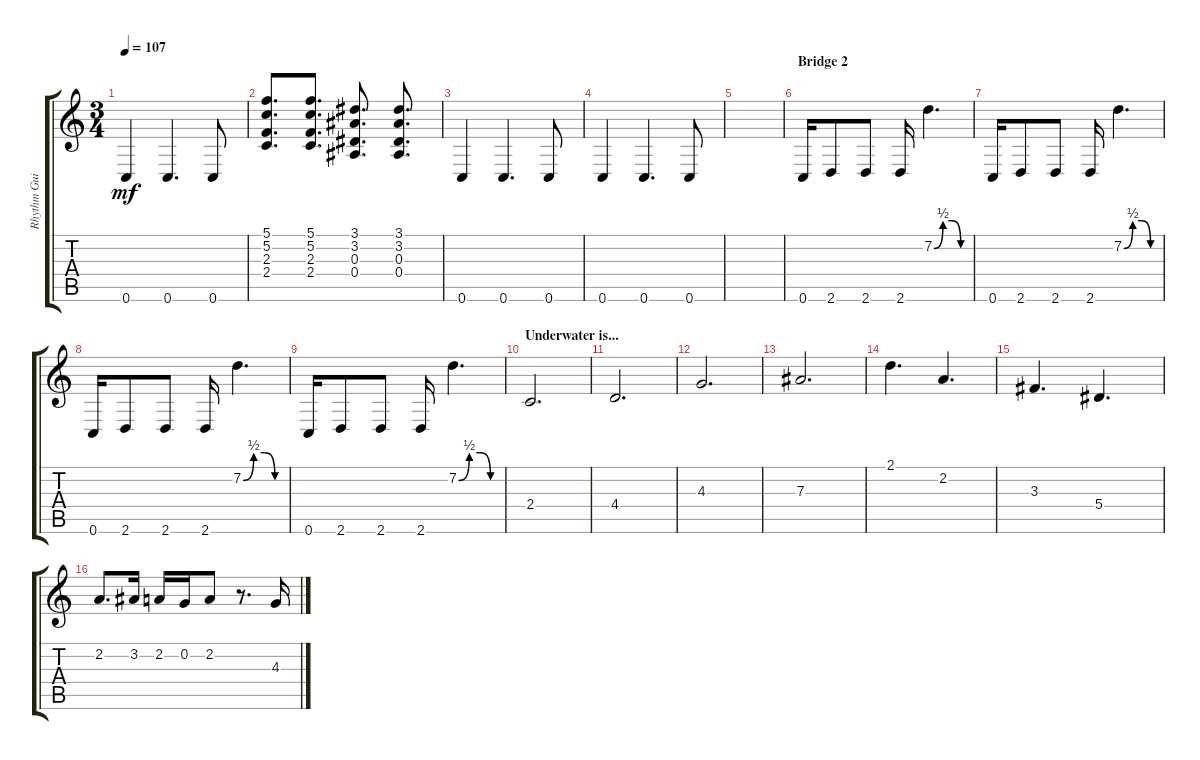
\track ("Rhythm Guitar" "Rhythm Gui") {instrument distortionguitar}
\staff {score tabs}
\tuning (C4 G3 Eb3 Bb2 F2 C2) {hide}
\ts (3 4)
\tempo 107
\clef g2
\ks c
0.6.4{dy mf} 0.6.4{d} 0.6.8 |
(5.1 5.2 2.3 2.4).8{d} (5.1 5.2 2.3 2.4).8{d} (3.1 3.2 0.3 0.4).8{d} (3.1 3.2 0.3 0.4).8{d} |
0.6.4 0.6.4{d} 0.6.8 |
0.6.4 0.6.4{d} 0.6.8 |
|
\section ("" "Bridge 2")
0.6.16 2.6.8 2.6.8 2.6.16 7.2{be (custom 0 0 15 2 30 2 45 0 60 0)}.4{d} |
0.6.16 2.6.8 2.6.8 2.6.16 7.2{be (custom 0 0 15 2 30 2 45 0 60 0)}.4{d} |
0.6.16 2.6.8 2.6.8 2.6.16 7.2{be (custom 0 0 15 2 30 2 45 0 60 0)}.4{d} |
0.6.16 2.6.8 2.6.8 2.6.16 7.2{be (custom 0 0 15 2 30 2 45 0 60 0)}.4{d} |
\section ("" "Underwater is...")
2.4.2{d} |
4.4.2{d} |
4.3.2{d} |
7.3.2{d} |
2.1.4{d} 2.2.4{d} |
3.3.4{d} 5.4.4{d} |
2.2.8{d} 3.2.16 2.2.16 0.2.16 2.2.8 r.8{d} 4.3.16
